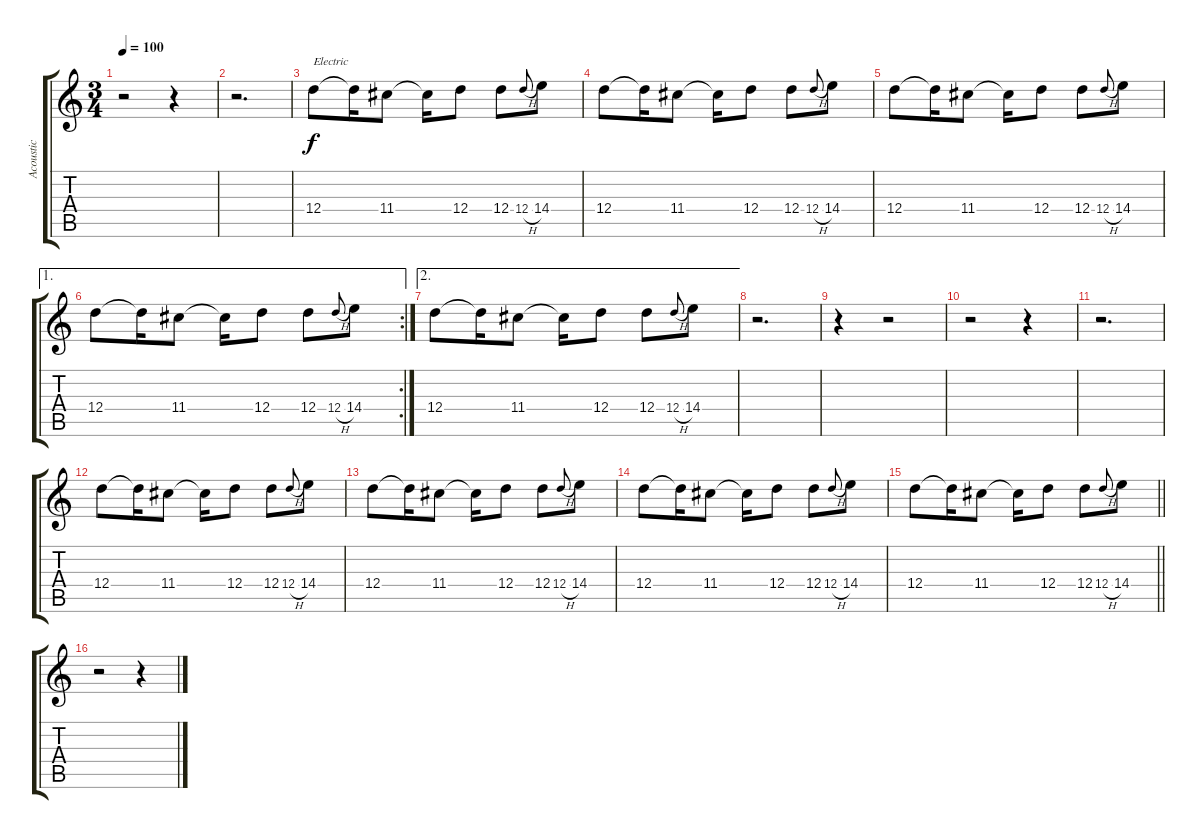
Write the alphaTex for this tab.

\track ("Acoustic" "Acoustic") {instrument acousticguitarsteel}
\staff {score tabs}
\tuning (E4 B3 G3 D3 A2 D2) {hide}
\ts (3 4)
\tempo 100
\clef g2
\ks c
r.2{dy mp} r.4 |
r.2{d} |
12.4.8{txt "Electric" dy f volume 14 balance 10 instrument distortionguitar} 12.4{t}.16 11.4.8 11.4{t}.16 12.4.8 12.4.8 12.4{h}.8{gr onbeat} 14.4.8 |
12.4.8 12.4{t}.16 11.4.8 11.4{t}.16 12.4.8 12.4.8 12.4{h}.8{gr onbeat} 14.4.8 |
12.4.8 12.4{t}.16 11.4.8 11.4{t}.16 12.4.8 12.4.8 12.4{h}.8{gr onbeat} 14.4.8 |
\ae 1
\rc 2
12.4.8 12.4{t}.16 11.4.8 11.4{t}.16 12.4.8 12.4.8 12.4{h}.8{gr onbeat} 14.4.8 |
\ae 2
12.4.8 12.4{t}.16 11.4.8 11.4{t}.16 12.4.8 12.4.8 12.4{h}.8{gr onbeat} 14.4.8 |
r.2{d} |
r.4 r.2 |
r.2 r.4 |
r.2{d} |
12.4.8 12.4{t}.16 11.4.8 11.4{t}.16 12.4.8 12.4.8 12.4{h}.8{gr onbeat} 14.4.8 |
12.4.8 12.4{t}.16 11.4.8 11.4{t}.16 12.4.8 12.4.8 12.4{h}.8{gr onbeat} 14.4.8 |
12.4.8 12.4{t}.16 11.4.8 11.4{t}.16 12.4.8 12.4.8 12.4{h}.8{gr onbeat} 14.4.8 |
\barLineRight lightlight
12.4.8 12.4{t}.16 11.4.8 11.4{t}.16 12.4.8 12.4.8 12.4{h}.8{gr onbeat} 14.4.8 |
r.2 r.4
